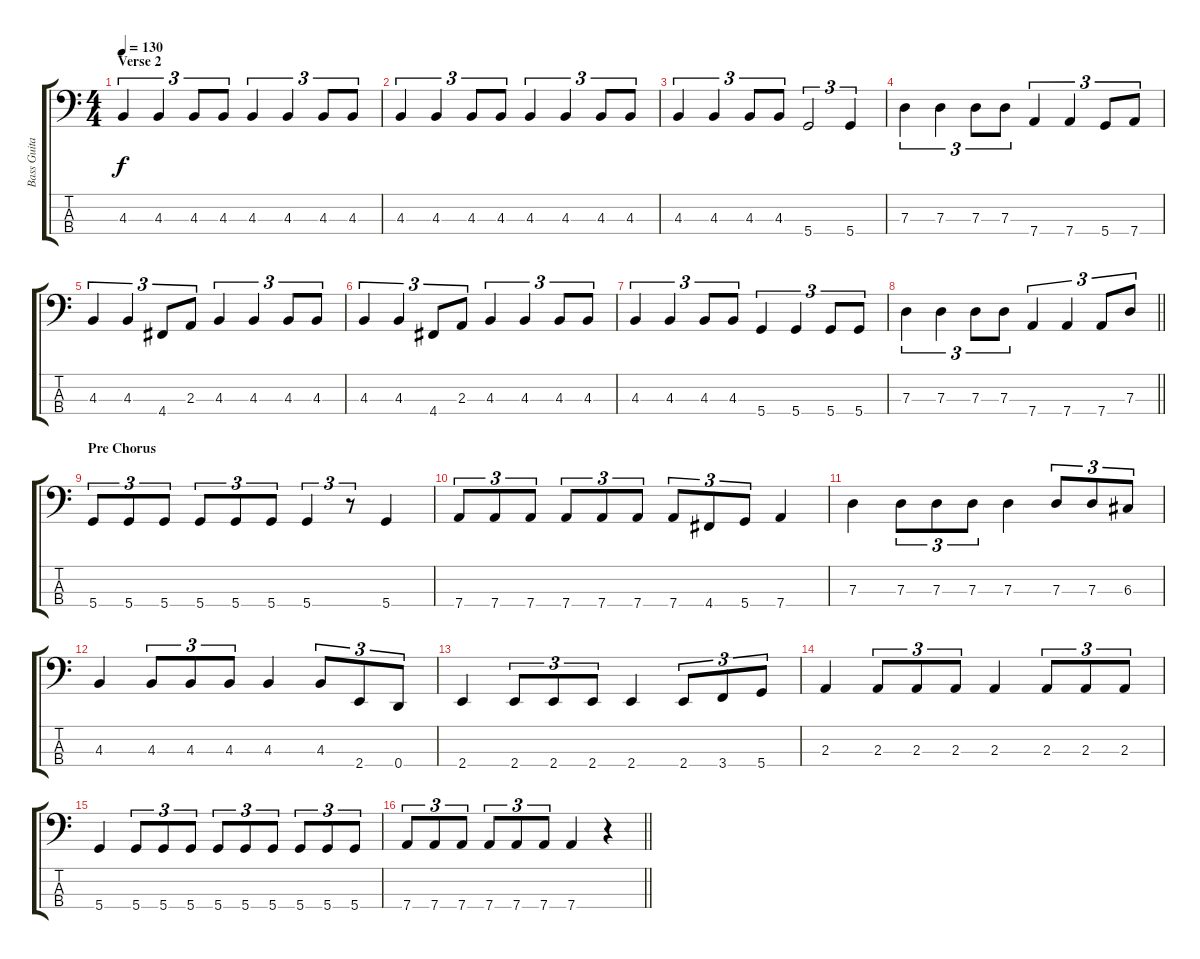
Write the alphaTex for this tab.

\track ("Bass Guitar - Frédéric Leclercq" "Bass Guita") {instrument electricbasspick}
\staff {score tabs}
\tuning (F2 C2 G1 D1) {hide}
\ts (4 4)
\section ("" "Verse 2")
\tempo 130
\clef f4
\ks c
4.3.4{tu (3 2) dy f} 4.3.4{tu (3 2)} 4.3.8{tu (3 2)} 4.3.8{tu (3 2)} 4.3.4{tu (3 2)} 4.3.4{tu (3 2)} 4.3.8{tu (3 2)} 4.3.8{tu (3 2)} |
4.3.4{tu (3 2)} 4.3.4{tu (3 2)} 4.3.8{tu (3 2)} 4.3.8{tu (3 2)} 4.3.4{tu (3 2)} 4.3.4{tu (3 2)} 4.3.8{tu (3 2)} 4.3.8{tu (3 2)} |
4.3.4{tu (3 2)} 4.3.4{tu (3 2)} 4.3.8{tu (3 2)} 4.3.8{tu (3 2)} 5.4.2{tu (3 2)} 5.4.4{tu (3 2)} |
7.3.4{tu (3 2)} 7.3.4{tu (3 2)} 7.3.8{tu (3 2)} 7.3.8{tu (3 2)} 7.4.4{tu (3 2)} 7.4.4{tu (3 2)} 5.4.8{tu (3 2)} 7.4.8{tu (3 2)} |
4.3.4{tu (3 2)} 4.3.4{tu (3 2)} 4.4.8{tu (3 2)} 2.3.8{tu (3 2)} 4.3.4{tu (3 2)} 4.3.4{tu (3 2)} 4.3.8{tu (3 2)} 4.3.8{tu (3 2)} |
4.3.4{tu (3 2)} 4.3.4{tu (3 2)} 4.4.8{tu (3 2)} 2.3.8{tu (3 2)} 4.3.4{tu (3 2)} 4.3.4{tu (3 2)} 4.3.8{tu (3 2)} 4.3.8{tu (3 2)} |
4.3.4{tu (3 2)} 4.3.4{tu (3 2)} 4.3.8{tu (3 2)} 4.3.8{tu (3 2)} 5.4.4{tu (3 2)} 5.4.4{tu (3 2)} 5.4.8{tu (3 2)} 5.4.8{tu (3 2)} |
\barLineRight lightlight
7.3.4{tu (3 2)} 7.3.4{tu (3 2)} 7.3.8{tu (3 2)} 7.3.8{tu (3 2)} 7.4.4{tu (3 2)} 7.4.4{tu (3 2)} 7.4.8{tu (3 2)} 7.3.8{tu (3 2)} |
\section ("" "Pre Chorus")
5.4.8{tu (3 2)} 5.4.8{tu (3 2)} 5.4.8{tu (3 2)} 5.4.8{tu (3 2)} 5.4.8{tu (3 2)} 5.4.8{tu (3 2)} 5.4.4{tu (3 2)} r.8{tu (3 2)} 5.4.4 |
7.4.8{tu (3 2)} 7.4.8{tu (3 2)} 7.4.8{tu (3 2)} 7.4.8{tu (3 2)} 7.4.8{tu (3 2)} 7.4.8{tu (3 2)} 7.4.8{tu (3 2)} 4.4.8{tu (3 2)} 5.4.8{tu (3 2)} 7.4.4 |
7.3.4 7.3.8{tu (3 2)} 7.3.8{tu (3 2)} 7.3.8{tu (3 2)} 7.3.4 7.3.8{tu (3 2)} 7.3.8{tu (3 2)} 6.3.8{tu (3 2)} |
4.3.4 4.3.8{tu (3 2)} 4.3.8{tu (3 2)} 4.3.8{tu (3 2)} 4.3.4 4.3.8{tu (3 2)} 2.4.8{tu (3 2)} 0.4.8{tu (3 2)} |
2.4.4 2.4.8{tu (3 2)} 2.4.8{tu (3 2)} 2.4.8{tu (3 2)} 2.4.4 2.4.8{tu (3 2)} 3.4.8{tu (3 2)} 5.4.8{tu (3 2)} |
2.3.4 2.3.8{tu (3 2)} 2.3.8{tu (3 2)} 2.3.8{tu (3 2)} 2.3.4 2.3.8{tu (3 2)} 2.3.8{tu (3 2)} 2.3.8{tu (3 2)} |
5.4.4 5.4.8{tu (3 2)} 5.4.8{tu (3 2)} 5.4.8{tu (3 2)} 5.4.8{tu (3 2)} 5.4.8{tu (3 2)} 5.4.8{tu (3 2)} 5.4.8{tu (3 2)} 5.4.8{tu (3 2)} 5.4.8{tu (3 2)} |
\barLineRight lightlight
7.4.8{tu (3 2)} 7.4.8{tu (3 2)} 7.4.8{tu (3 2)} 7.4.8{tu (3 2)} 7.4.8{tu (3 2)} 7.4.8{tu (3 2)} 7.4.4 r.4
